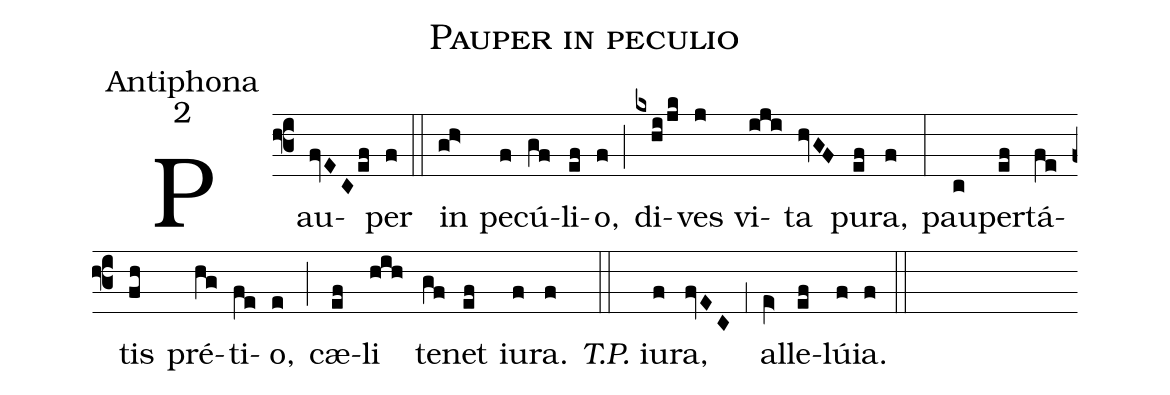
name:Pauper in peculio;
office-part:Antiphona;
mode:2;
%%
(f3) Pau(fvECef)per(f) (::)
in(gh>) pe(f)cú(gf)li(ef)o,(f) (;) di(kxhi/jk)ves(j) vi(iji)ta(hvGF) pu(ef)ra,(f) (:)
pau(c)per(ef)tá(fe)tis(fh) pré(hg)ti(fe)o,(e) (;) cæ(ef)li(hih) te(gf)net(ef) iu(f)ra.(f) (::) <i>T.P.</i> iu(f)ra,(fvEC) (,1) al(eV>)le(ef)lú(f)ia.(f) (::)
